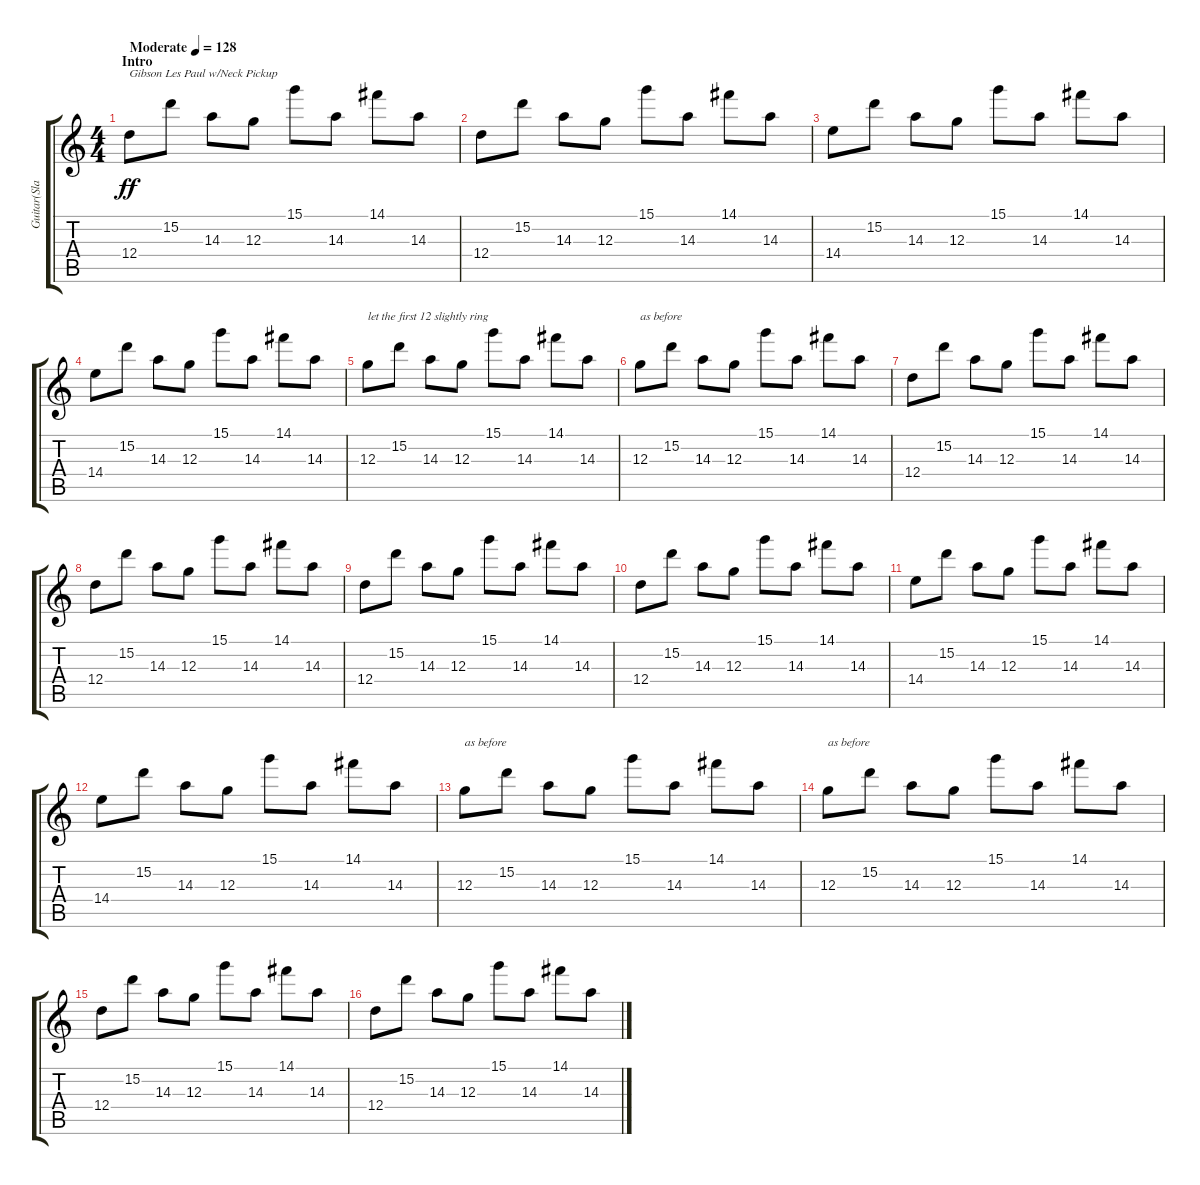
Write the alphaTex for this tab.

\track ("Guitar(Slash)" "Guitar(Sla") {instrument overdrivenguitar}
\staff {score tabs}
\tuning (E4 B3 G3 D3 A2 E2) {hide}
\ts (4 4)
\section ("" "Intro")
\tempo (128 "Moderate")
\clef g2
\ks c
12.4.8{txt "Gibson Les Paul w/Neck Pickup" dy ff instrument overdrivenguitar} 15.2.8 14.3.8 12.3.8 15.1.8 14.3.8 14.1.8 14.3.8 |
12.4.8 15.2.8 14.3.8 12.3.8 15.1.8 14.3.8 14.1.8 14.3.8 |
14.4.8 15.2.8 14.3.8 12.3.8 15.1.8 14.3.8 14.1.8 14.3.8 |
14.4.8 15.2.8 14.3.8 12.3.8 15.1.8 14.3.8 14.1.8 14.3.8 |
12.3.8{txt "let the first 12 slightly ring"} 15.2.8 14.3.8 12.3.8 15.1.8 14.3.8 14.1.8 14.3.8 |
12.3.8{txt "as before"} 15.2.8 14.3.8 12.3.8 15.1.8 14.3.8 14.1.8 14.3.8 |
12.4.8 15.2.8 14.3.8 12.3.8 15.1.8 14.3.8 14.1.8 14.3.8 |
12.4.8 15.2.8 14.3.8 12.3.8 15.1.8 14.3.8 14.1.8 14.3.8 |
12.4.8 15.2.8 14.3.8 12.3.8 15.1.8 14.3.8 14.1.8 14.3.8 |
12.4.8 15.2.8 14.3.8 12.3.8 15.1.8 14.3.8 14.1.8 14.3.8 |
14.4.8 15.2.8 14.3.8 12.3.8 15.1.8 14.3.8 14.1.8 14.3.8 |
14.4.8 15.2.8 14.3.8 12.3.8 15.1.8 14.3.8 14.1.8 14.3.8 |
12.3.8{txt "as before"} 15.2.8 14.3.8 12.3.8 15.1.8 14.3.8 14.1.8 14.3.8 |
12.3.8{txt "as before"} 15.2.8 14.3.8 12.3.8 15.1.8 14.3.8 14.1.8 14.3.8 |
12.4.8 15.2.8 14.3.8 12.3.8 15.1.8 14.3.8 14.1.8 14.3.8 |
12.4.8 15.2.8 14.3.8 12.3.8 15.1.8 14.3.8 14.1.8 14.3.8
